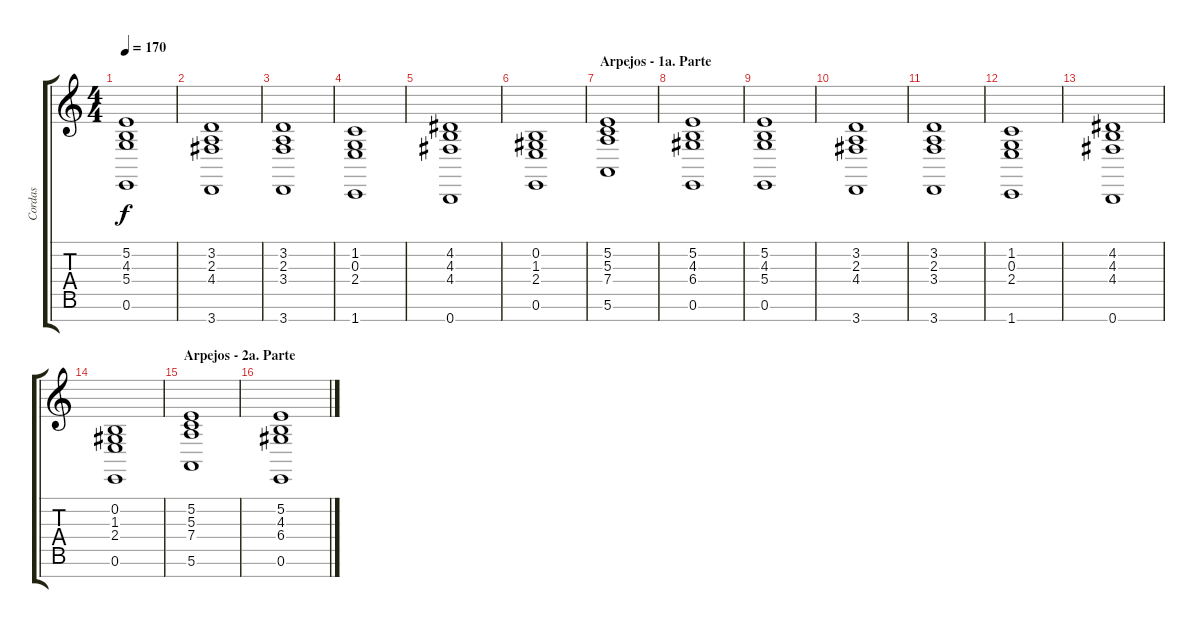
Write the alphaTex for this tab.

\track ("Cordas" "Cordas") {instrument stringensemble1}
\staff {score tabs}
\tuning (E4 B3 G3 D3 A2 E2 B1) {hide}
\ts (4 4)
\tempo 170
\clef g2
\ks c
(5.2 4.3 5.4 0.6).1{dy f} |
(3.2 2.3 4.4 3.7).1 |
(3.2 2.3 3.4 3.7).1 |
(1.2 0.3 2.4 1.7).1 |
(4.2 4.3 4.4 0.7).1 |
(0.2 1.3 2.4 0.6).1 |
\section ("" "Arpejos - 1a. Parte")
(5.2 5.3 7.4 5.6).1 |
(5.2 4.3 6.4 0.6).1 |
(5.2 4.3 5.4 0.6).1 |
(3.2 2.3 4.4 3.7).1 |
(3.2 2.3 3.4 3.7).1 |
(1.2 0.3 2.4 1.7).1 |
(4.2 4.3 4.4 0.7).1 |
(0.2 1.3 2.4 0.6).1 |
\section ("" "Arpejos - 2a. Parte")
(5.2 5.3 7.4 5.6).1 |
(5.2 4.3 6.4 0.6).1
